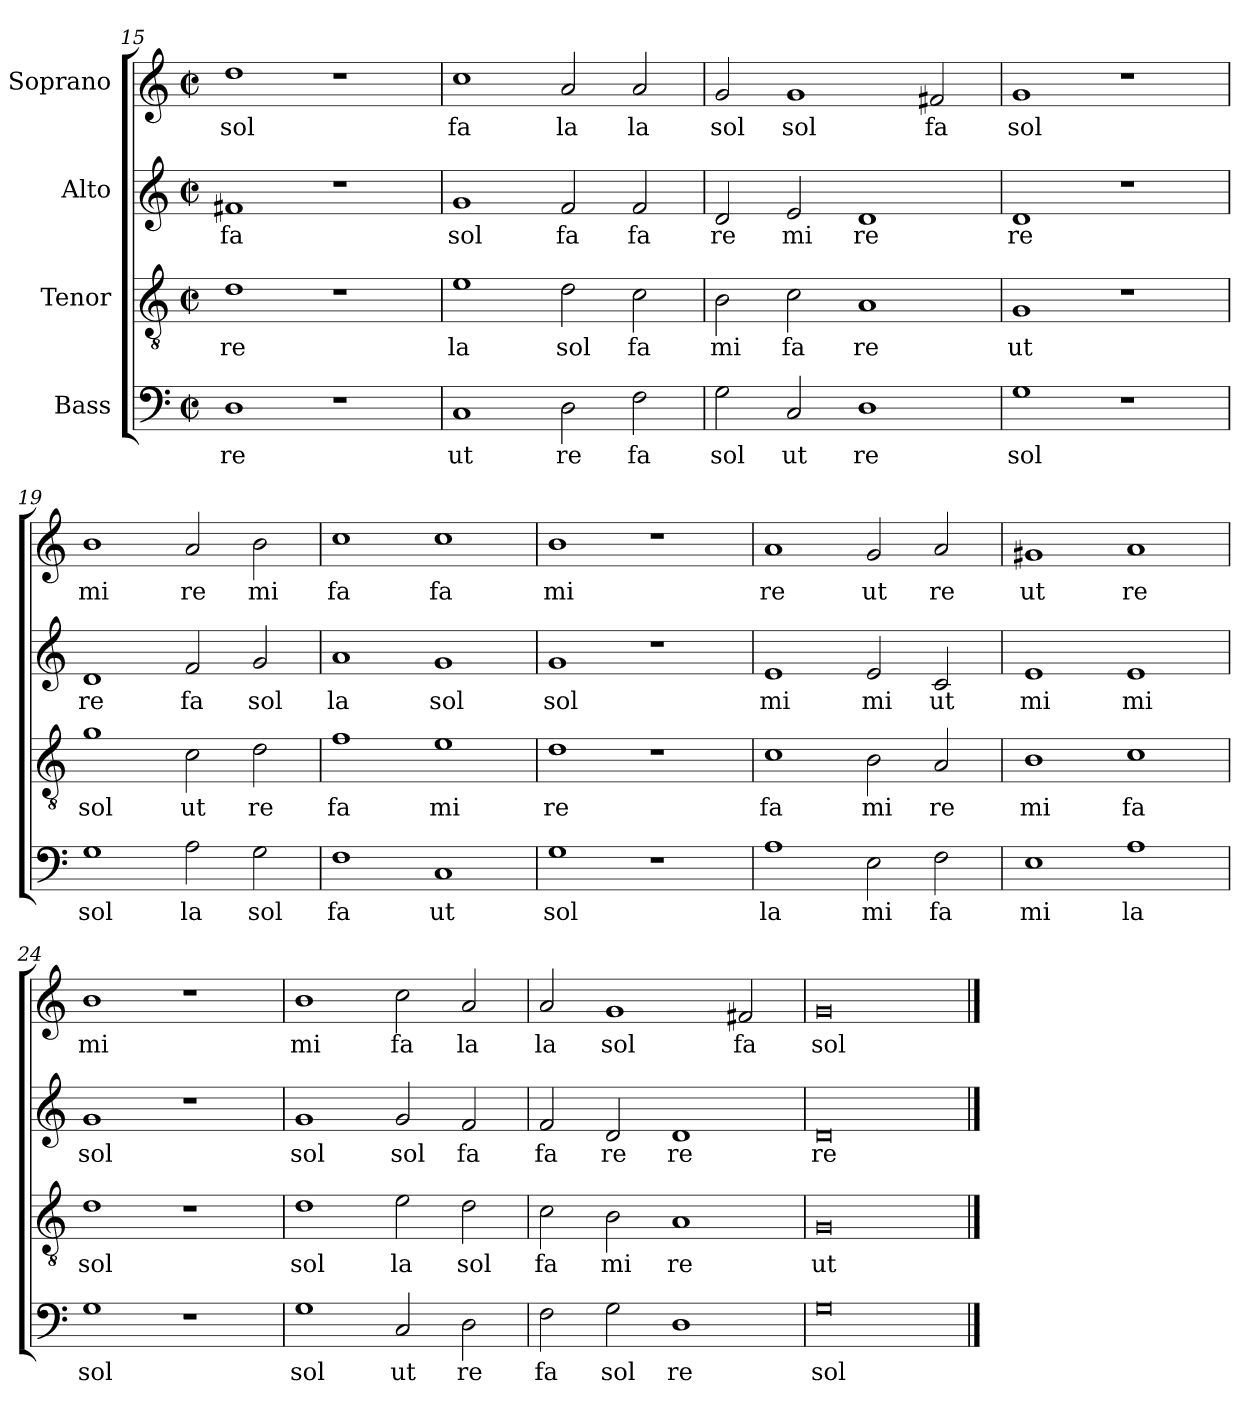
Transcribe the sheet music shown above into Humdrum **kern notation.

**kern	**text	**kern	**text	**kern	**text	**kern	**text
*part4	*part4	*part3	*part3	*part2	*part2	*part1	*part1
*staff4	*staff4	*staff3	*staff3	*staff2	*staff2	*staff1	*staff1
*I"Bass	*	*I"Tenor	*	*I"Alto	*	*I"Soprano	*
*clefF4	*	*clefGv2	*	*clefG2	*	*clefG2	*
*k[]	*	*k[]	*	*k[]	*	*k[]	*
*M4/2	*	*M4/2	*	*M4/2	*	*M4/2	*
*met(c|)	*	*met(c|)	*	*met(c|)	*	*met(c|)	*
=15	=15	=15	=15	=15	=15	=15	=15
1D	re	1d	re	1f#X	fa	1dd	sol
1r	.	1r	.	1r	.	1r	.
=16	=16	=16	=16	=16	=16	=16	=16
1C	ut	1e	la	1g	sol	1cc	fa
2D\	re	2d\	sol	2f/	fa	2a/	la
2F\	fa	2c\	fa	2f/	fa	2a/	la
=17	=17	=17	=17	=17	=17	=17	=17
2G\	sol	2B\	mi	2d/	re	2g/	sol
2C/	ut	2c\	fa	2e/	mi	1g	sol
1D	re	1A	re	1d	re	.	.
.	.	.	.	.	.	2f#X/	fa
=18	=18	=18	=18	=18	=18	=18	=18
1G	sol	1G	ut	1d	re	1g	sol
1r	.	1r	.	1r	.	1r	.
=19	=19	=19	=19	=19	=19	=19	=19
1G	sol	1g	sol	1d	re	1b	mi
2A\	la	2c\	ut	2f/	fa	2a/	re
2G\	sol	2d\	re	2g/	sol	2b\	mi
=20	=20	=20	=20	=20	=20	=20	=20
1F	fa	1f	fa	1a	la	1cc	fa
1C	ut	1e	mi	1g	sol	1cc	fa
=21	=21	=21	=21	=21	=21	=21	=21
1G	sol	1d	re	1g	sol	1b	mi
1r	.	1r	.	1r	.	1r	.
=22	=22	=22	=22	=22	=22	=22	=22
1A	la	1c	fa	1e	mi	1a	re
2E\	mi	2B\	mi	2e/	mi	2g/	ut
2F\	fa	2A/	re	2c/	ut	2a/	re
=23	=23	=23	=23	=23	=23	=23	=23
1E	mi	1B	mi	1e	mi	1g#X	ut
1A	la	1c	fa	1e	mi	1a	re
=24	=24	=24	=24	=24	=24	=24	=24
1G	sol	1d	sol	1g	sol	1b	mi
1r	.	1r	.	1r	.	1r	.
=25	=25	=25	=25	=25	=25	=25	=25
1G	sol	1d	sol	1g	sol	1b	mi
2C/	ut	2e\	la	2g/	sol	2cc\	fa
2D\	re	2d\	sol	2f/	fa	2a/	la
=26	=26	=26	=26	=26	=26	=26	=26
2F\	fa	2c\	fa	2f/	fa	2a/	la
2G\	sol	2B\	mi	2d/	re	1g	sol
1D	re	1A	re	1d	re	.	.
.	.	.	.	.	.	2f#X/	fa
=27	=27	=27	=27	=27	=27	=27	=27
0G	sol	0G	ut	0d	re	0g	sol
==	==	==	==	==	==	==	==
*-	*-	*-	*-	*-	*-	*-	*-
